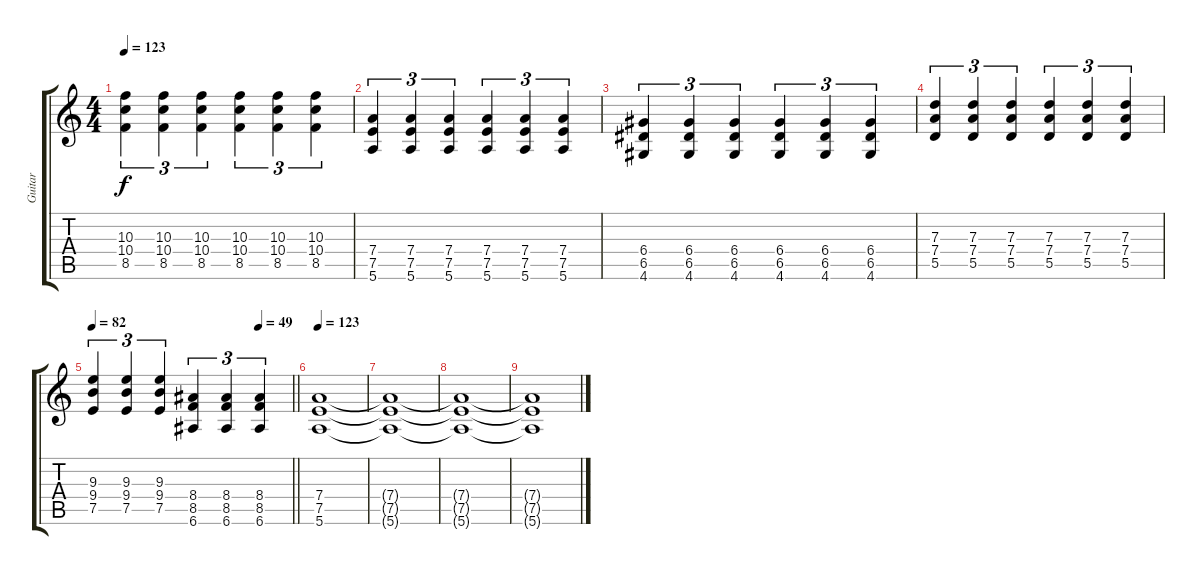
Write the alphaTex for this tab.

\track ("Guitar" "Guitar") {instrument distortionguitar}
\staff {score tabs}
\tuning (E4 B3 G3 D3 A2 E2) {hide}
\ts (4 4)
\tempo 123
\clef g2
\ks c
(10.3 10.4 8.5).4{tu (3 2) dy f} (10.3 10.4 8.5).4{tu (3 2)} (10.3 10.4 8.5).4{tu (3 2)} (10.3 10.4 8.5).4{tu (3 2)} (10.3 10.4 8.5).4{tu (3 2)} (10.3 10.4 8.5).4{tu (3 2)} |
(7.4 7.5 5.6).4{tu (3 2)} (7.4 7.5 5.6).4{tu (3 2)} (7.4 7.5 5.6).4{tu (3 2)} (7.4 7.5 5.6).4{tu (3 2)} (7.4 7.5 5.6).4{tu (3 2)} (7.4 7.5 5.6).4{tu (3 2)} |
(6.4 6.5 4.6).4{tu (3 2)} (6.4 6.5 4.6).4{tu (3 2)} (6.4 6.5 4.6).4{tu (3 2)} (6.4 6.5 4.6).4{tu (3 2)} (6.4 6.5 4.6).4{tu (3 2)} (6.4 6.5 4.6).4{tu (3 2)} |
(7.3 7.4 5.5).4{tu (3 2)} (7.3 7.4 5.5).4{tu (3 2)} (7.3 7.4 5.5).4{tu (3 2)} (7.3 7.4 5.5).4{tu (3 2)} (7.3 7.4 5.5).4{tu (3 2)} (7.3 7.4 5.5).4{tu (3 2)} |
\tempo 82
\tempo (49 0.8333333333333334)
\barLineRight lightlight
(9.3 9.4 7.5).4{tu (3 2)} (9.3 9.4 7.5).4{tu (3 2)} (9.3 9.4 7.5).4{tu (3 2)} (8.4 8.5 6.6).4{tu (3 2)} (8.4 8.5 6.6).4{tu (3 2)} (8.4 8.5 6.6).4{tu (3 2)} |
\tempo 123
(7.4 7.5 5.6).1{volume 0} |
(7.4{t} 7.5{t} 5.6{t}).1 |
(7.4{t} 7.5{t} 5.6{t}).1 |
(7.4{t} 7.5{t} 5.6{t}).1
